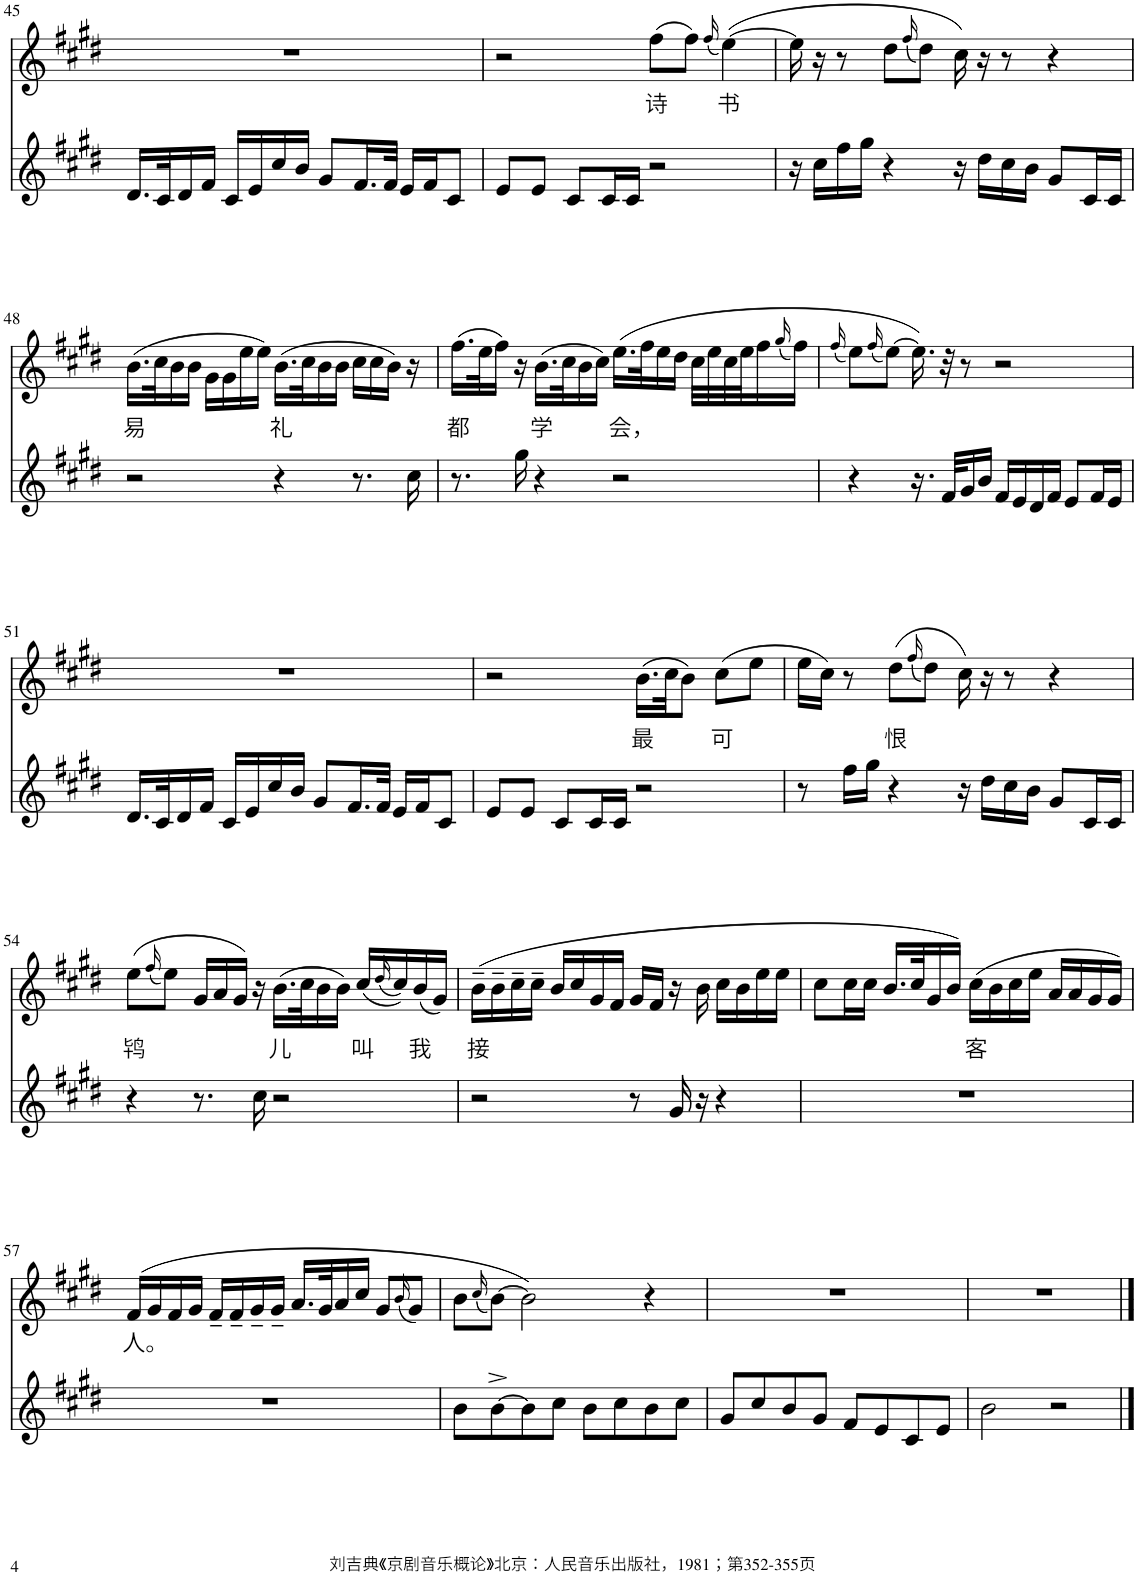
**kern	**kern	**text
*part2	*part1	*part1
*staff2	*staff1	*staff1
*I"Piano	*I"Piano	*
*I'Pno	*I'Pno	*
!!LO:PB:g=z
*clefG2	*clefG2	*
*k[f#c#g#d#]	*k[f#c#g#d#]	*
*M4/4	*M4/4	*
=45	=45	=45
16.d#/LL	1r	.
32c#/K	.	.
16d#/	.	.
16f#/JJ	.	.
16c#/LL	.	.
16e/	.	.
16cc#/	.	.
16b/JJ	.	.
8g#/L	.	.
16.f#/L	.	.
32f#/JJk	.	.
16e/LL	.	.
16f#/J	.	.
8c#/J	.	.
=46	=46	=46
8e/L	2r	.
8e/J	.	.
8c#/L	.	.
16c#/L	.	.
16c#/JJ	.	.
!	!	!LO:LY:b
2r	(8ff#\L	诗
.	8ff#\J)	.
.	(16qff#/	.
!	!	!LO:LY:b
.	([4ee\)	书
=47	=47	=47
16r	16ee\]	.
16cc#\LL	16r	.
16ff#\	8r	.
16gg#\JJ	.	.
4r	8dd#\L	.
.	(16qff#/	.
.	8dd#\J)	.
16r	16cc#\)	.
16dd#\LL	16r	.
16cc#\	8r	.
16b\JJ	.	.
8g#/L	4r	.
16c#/L	.	.
16c#/JJ	.	.
!!LO:LB:g=z
=48	=48	=48
!	!	!LO:LY:b
2r	(16.b\LL	易
.	32cc#\K	.
.	16b\	.
.	16b\JJ	.
.	16g#\LL	.
.	16g#\	.
.	16ee\	.
.	16ee\JJ)	.
!	!	!LO:LY:b
4r	(16.b\LL	礼
.	32cc#\K	.
.	16b\	.
.	16b\JJ	.
8.r	16cc#\LL	.
.	16cc#\	.
.	16b\JJ)	.
16cc#\	16r	.
=49	=49	=49
!	!	!LO:LY:b
8.r	(16.ff#\LL	都
.	32ee\K	.
.	16ff#\JJ)	.
16gg#\	16r	.
!	!	!LO:LY:b
4r	(16.b\LL	学
.	32cc#\K	.
.	16b\	.
.	16cc#\JJ)	.
!	!	!LO:LY:b
2r	(16.ee\LL	会，
.	32ff#\K	.
.	16ee\	.
.	16dd#\JJ	.
.	32cc#\LLL	.
.	32ee\	.
.	32cc#\	.
.	32ee\J	.
.	16ff#\	.
.	(16qgg#/	.
.	16ff#\JJ)	.
=50	=50	=50
.	(16qff#/	.
4r	8ee\L)	.
.	(16qff#/	.
.	[8ee\J)	.
16.r	16.ee\])	.
32f#/KLL	32r	.
16g#/	8r	.
16b/JJ	.	.
16f#/LL	2r	.
16e/	.	.
16d#/	.	.
16f#/JJ	.	.
8e/L	.	.
16f#/L	.	.
16e/JJ	.	.
!!LO:LB:g=z
=51	=51	=51
16.d#/LL	1r	.
32c#/K	.	.
16d#/	.	.
16f#/JJ	.	.
16c#/LL	.	.
16e/	.	.
16cc#/	.	.
16b/JJ	.	.
8g#/L	.	.
16.f#/L	.	.
32f#/JJk	.	.
16e/LL	.	.
16f#/J	.	.
8c#/J	.	.
=52	=52	=52
8e/L	2r	.
8e/J	.	.
8c#/L	.	.
16c#/L	.	.
16c#/JJ	.	.
!	!	!LO:LY:b
2r	(16.b\LL	最
.	32cc#\JK	.
.	8b\J)	.
!	!	!LO:LY:b
.	(8cc#\L	可
.	8ee\J	.
=53	=53	=53
8r	16ee\LL	.
.	16cc#\JJ)	.
16ff#\LL	8r	.
16gg#\JJ	.	.
!	!	!LO:LY:b
4r	(8dd#\L	恨
.	(16qff#/	.
.	8dd#\J)	.
16r	16cc#\)	.
16dd#\LL	16r	.
16cc#\	8r	.
16b\JJ	.	.
8g#/L	4r	.
16c#/L	.	.
16c#/JJ	.	.
!!LO:LB:g=z
=54	=54	=54
!	!	!LO:LY:b
4r	(8ee\L	鸨
.	(16qff#/	.
.	8ee\J)	.
8.r	16g#/LL	.
.	16a/	.
.	16g#/JJ)	.
16cc#\	16r	.
!	!	!LO:LY:b
2r	(16.b\LL	儿
.	32cc#\K	.
.	16b\	.
.	16b\JJ)	.
!	!	!LO:LY:b
.	(16cc#/LL	叫
.	(16qdd#/	.
.	16cc#/))	.
!	!	!LO:LY:b
.	(16b/	我
.	16g#/JJ)	.
=55	=55	=55
!	!	!LO:LY:b
2r	(16b~\LL	接
.	16b~\	.
.	16cc#~\	.
.	16cc#~\JJ	.
.	16b/LL	.
.	16cc#/	.
.	16g#/	.
.	16f#/JJ	.
8r	16g#/LL	.
.	16f#/JJ	.
16g#/	16r	.
16r	16b\	.
4r	16cc#\LL	.
.	16b\	.
.	16ee\	.
.	16ee\JJ	.
=56	=56	=56
1r	8cc#\L	.
.	16cc#\L	.
.	16cc#\JJ	.
.	16.b/LL	.
.	32cc#/K	.
.	16g#/	.
.	16b/JJ)	.
!	!	!LO:LY:b
.	(16cc#\LL	客
.	16b\	.
.	16cc#\	.
.	16ee\JJ	.
.	16a/LL	.
.	16a/	.
.	16g#/	.
.	16g#/JJ)	.
!!LO:LB:g=z
=57	=57	=57
!	!	!LO:LY:b
1r	(16f#/LL	人。
.	16g#/	.
.	16f#/	.
.	16g#/JJ	.
.	16f#~/LL	.
.	16f#~/	.
.	16g#~/	.
.	16g#~/JJ	.
.	16.a/LL	.
.	32g#/K	.
.	16a/	.
.	16cc#/JJ	.
.	8g#/L	.
.	(16qb/	.
.	8g#/J)	.
=58	=58	=58
8b\L	8b\L	.
.	(16qcc#/	.
[8b^\	[8b\J)	.
8b\]	2b\])	.
8cc#\J	.	.
8b\L	.	.
8cc#\	.	.
8b\	4r	.
8cc#\J	.	.
=59	=59	=59
8g#/L	1r	.
8cc#/	.	.
8b/	.	.
8g#/J	.	.
8f#/L	.	.
8e/	.	.
8c#/	.	.
8e/J	.	.
=60	=60	=60
2b\	1r	.
2r	.	.
==	==	==
*-	*-	*-
